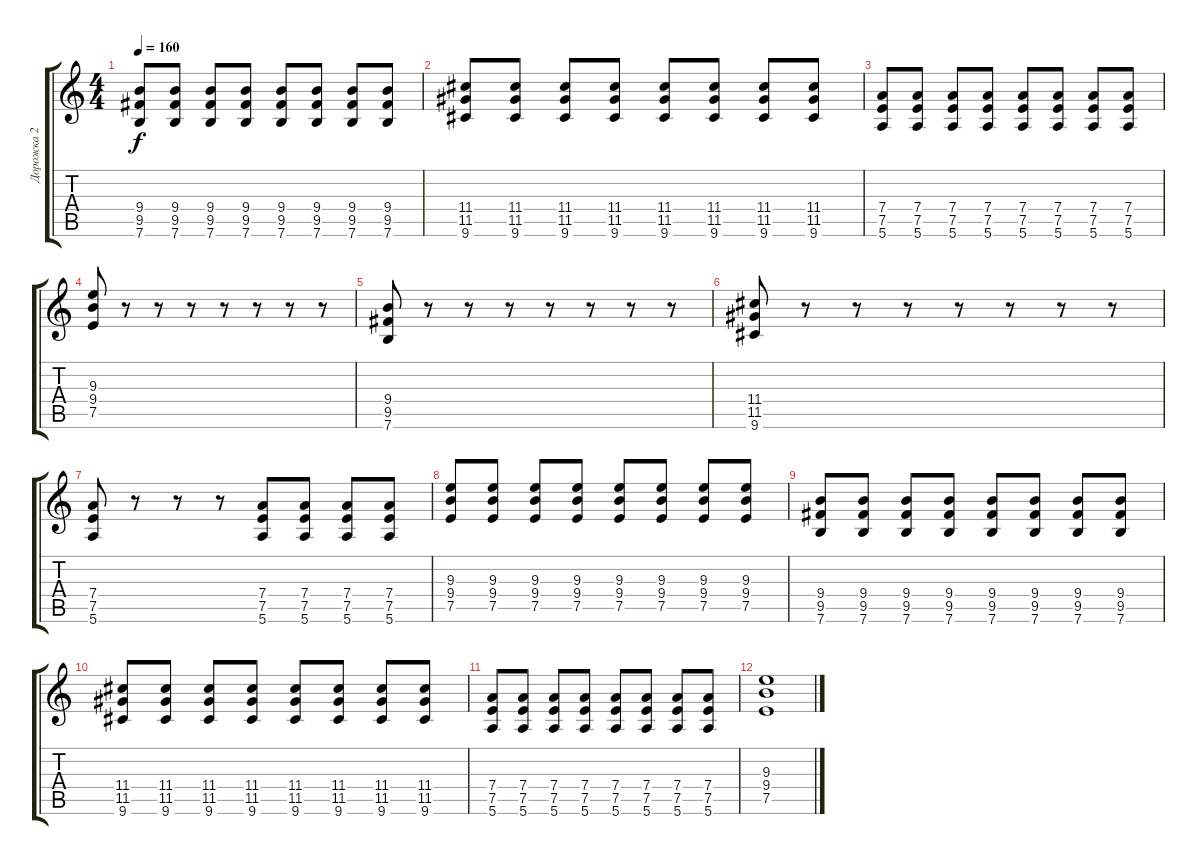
\track ("Дорожка 2" "Дорожка 2") {instrument overdrivenguitar}
\staff {score tabs}
\tuning (E4 B3 G3 D3 A2 E2) {hide}
\ts (4 4)
\tempo 160
\clef g2
\ks c
(9.4 9.5 7.6).8{dy f} (9.4 9.5 7.6).8 (9.4 9.5 7.6).8 (9.4 9.5 7.6).8 (9.4 9.5 7.6).8 (9.4 9.5 7.6).8 (9.4 9.5 7.6).8 (9.4 9.5 7.6).8 |
(11.4 11.5 9.6).8 (11.4 11.5 9.6).8 (11.4 11.5 9.6).8 (11.4 11.5 9.6).8 (11.4 11.5 9.6).8 (11.4 11.5 9.6).8 (11.4 11.5 9.6).8 (11.4 11.5 9.6).8 |
(7.4 7.5 5.6).8 (7.4 7.5 5.6).8 (7.4 7.5 5.6).8 (7.4 7.5 5.6).8 (7.4 7.5 5.6).8 (7.4 7.5 5.6).8 (7.4 7.5 5.6).8 (7.4 7.5 5.6).8 |
(9.3 9.4 7.5).8 r.8 r.8 r.8 r.8 r.8 r.8 r.8 |
(9.4 9.5 7.6).8 r.8 r.8 r.8 r.8 r.8 r.8 r.8 |
(11.4 11.5 9.6).8 r.8 r.8 r.8 r.8 r.8 r.8 r.8 |
(7.4 7.5 5.6).8 r.8 r.8 r.8 (7.4 7.5 5.6).8 (7.4 7.5 5.6).8 (7.4 7.5 5.6).8 (7.4 7.5 5.6).8 |
(9.3 9.4 7.5).8 (9.3 9.4 7.5).8 (9.3 9.4 7.5).8 (9.3 9.4 7.5).8 (9.3 9.4 7.5).8 (9.3 9.4 7.5).8 (9.3 9.4 7.5).8 (9.3 9.4 7.5).8 |
(9.4 9.5 7.6).8 (9.4 9.5 7.6).8 (9.4 9.5 7.6).8 (9.4 9.5 7.6).8 (9.4 9.5 7.6).8 (9.4 9.5 7.6).8 (9.4 9.5 7.6).8 (9.4 9.5 7.6).8 |
(11.4 11.5 9.6).8 (11.4 11.5 9.6).8 (11.4 11.5 9.6).8 (11.4 11.5 9.6).8 (11.4 11.5 9.6).8 (11.4 11.5 9.6).8 (11.4 11.5 9.6).8 (11.4 11.5 9.6).8 |
(7.4 7.5 5.6).8 (7.4 7.5 5.6).8 (7.4 7.5 5.6).8 (7.4 7.5 5.6).8 (7.4 7.5 5.6).8 (7.4 7.5 5.6).8 (7.4 7.5 5.6).8 (7.4 7.5 5.6).8 |
(9.3 9.4 7.5).1
